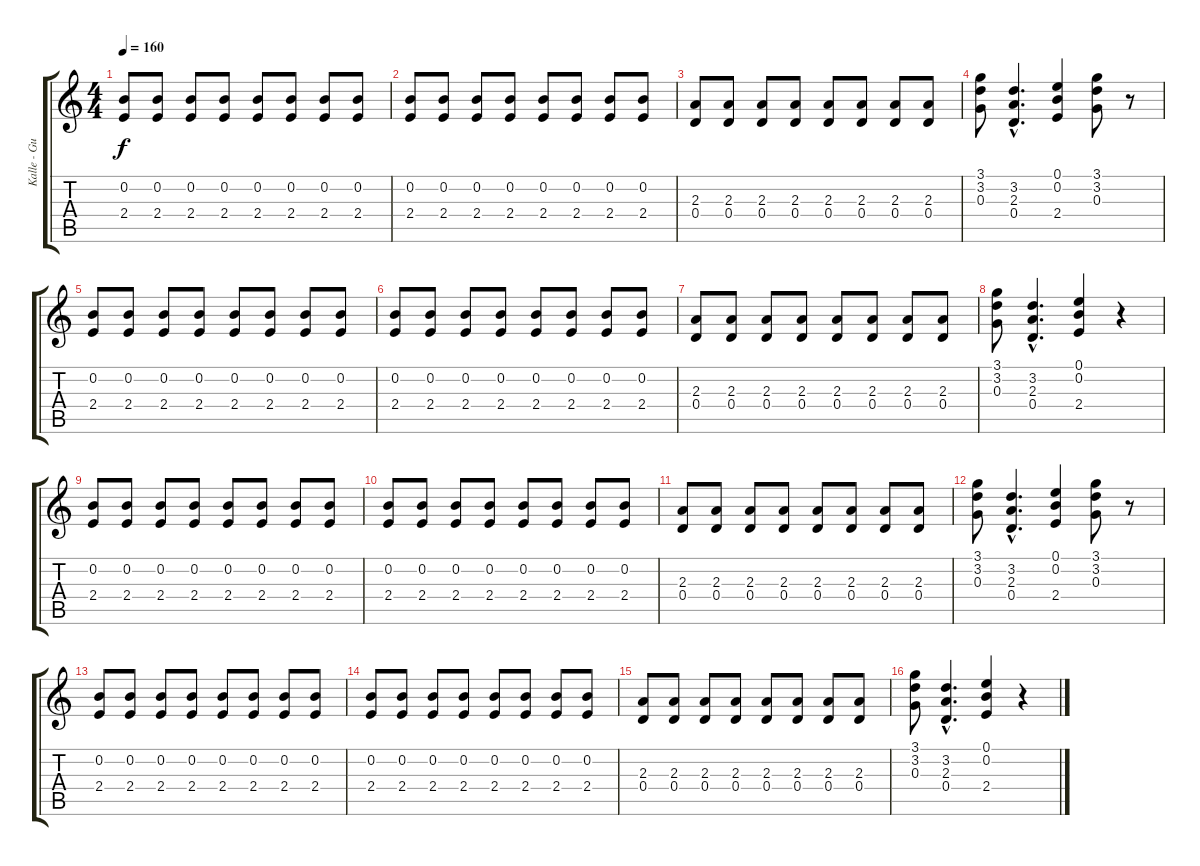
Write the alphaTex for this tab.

\track ("Kalle - Guitar 2" "Kalle - Gu") {instrument distortionguitar}
\staff {score tabs}
\tuning (E4 B3 G3 D3 A2 E2) {hide}
\ts (4 4)
\tempo 160
\clef g2
\ks c
(0.2 2.4).8{dy f} (0.2 2.4).8 (0.2 2.4).8 (0.2 2.4).8 (0.2 2.4).8 (0.2 2.4).8 (0.2 2.4).8 (0.2 2.4).8 |
(0.2 2.4).8 (0.2 2.4).8 (0.2 2.4).8 (0.2 2.4).8 (0.2 2.4).8 (0.2 2.4).8 (0.2 2.4).8 (0.2 2.4).8 |
(2.3 0.4).8 (2.3 0.4).8 (2.3 0.4).8 (2.3 0.4).8 (2.3 0.4).8 (2.3 0.4).8 (2.3 0.4).8 (2.3 0.4).8 |
(3.1 3.2 0.3).8 (3.2{hac} 2.3{hac} 0.4{hac}).4{d} (0.1 0.2 2.4).4 (3.1 3.2 0.3).8 r.8 |
(0.2 2.4).8 (0.2 2.4).8 (0.2 2.4).8 (0.2 2.4).8 (0.2 2.4).8 (0.2 2.4).8 (0.2 2.4).8 (0.2 2.4).8 |
(0.2 2.4).8 (0.2 2.4).8 (0.2 2.4).8 (0.2 2.4).8 (0.2 2.4).8 (0.2 2.4).8 (0.2 2.4).8 (0.2 2.4).8 |
(2.3 0.4).8 (2.3 0.4).8 (2.3 0.4).8 (2.3 0.4).8 (2.3 0.4).8 (2.3 0.4).8 (2.3 0.4).8 (2.3 0.4).8 |
(3.1 3.2 0.3).8 (3.2{hac} 2.3{hac} 0.4{hac}).4{d} (0.1 0.2 2.4).4 r.4 |
(0.2 2.4).8 (0.2 2.4).8 (0.2 2.4).8 (0.2 2.4).8 (0.2 2.4).8 (0.2 2.4).8 (0.2 2.4).8 (0.2 2.4).8 |
(0.2 2.4).8 (0.2 2.4).8 (0.2 2.4).8 (0.2 2.4).8 (0.2 2.4).8 (0.2 2.4).8 (0.2 2.4).8 (0.2 2.4).8 |
(2.3 0.4).8 (2.3 0.4).8 (2.3 0.4).8 (2.3 0.4).8 (2.3 0.4).8 (2.3 0.4).8 (2.3 0.4).8 (2.3 0.4).8 |
(3.1 3.2 0.3).8 (3.2{hac} 2.3{hac} 0.4{hac}).4{d} (0.1 0.2 2.4).4 (3.1 3.2 0.3).8 r.8 |
(0.2 2.4).8 (0.2 2.4).8 (0.2 2.4).8 (0.2 2.4).8 (0.2 2.4).8 (0.2 2.4).8 (0.2 2.4).8 (0.2 2.4).8 |
(0.2 2.4).8 (0.2 2.4).8 (0.2 2.4).8 (0.2 2.4).8 (0.2 2.4).8 (0.2 2.4).8 (0.2 2.4).8 (0.2 2.4).8 |
(2.3 0.4).8 (2.3 0.4).8 (2.3 0.4).8 (2.3 0.4).8 (2.3 0.4).8 (2.3 0.4).8 (2.3 0.4).8 (2.3 0.4).8 |
(3.1 3.2 0.3).8 (3.2{hac} 2.3{hac} 0.4{hac}).4{d} (0.1 0.2 2.4).4 r.4
